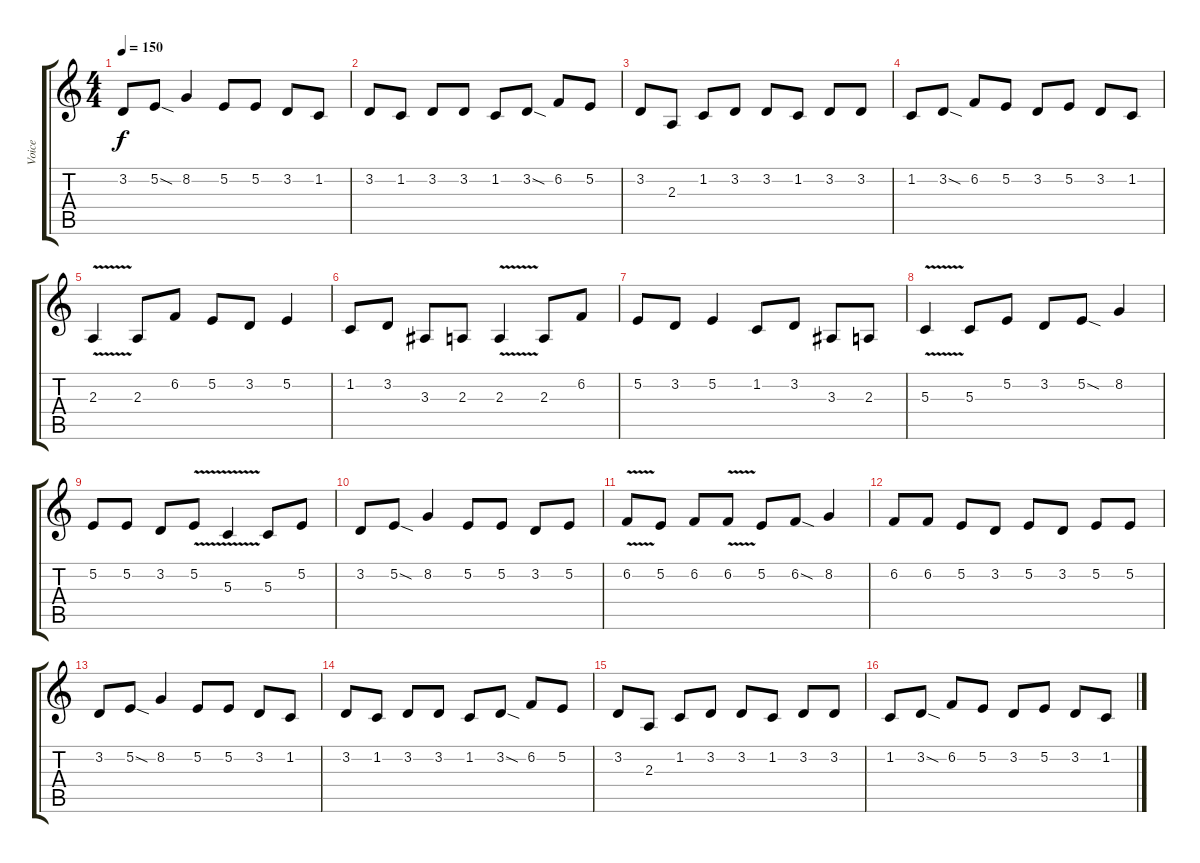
\track ("Voice" "Voice") {instrument pad4choir}
\staff {score tabs}
\tuning (E4 B3 G3 D3 A2 E2) {hide}
\ts (4 4)
\tempo 150
\clef g2
\ks c
3.2.8{dy f} 5.2{sod}.8 8.2.4 5.2.8 5.2.8 3.2.8 1.2.8 |
3.2.8 1.2.8 3.2.8 3.2.8 1.2.8 3.2{sod}.8 6.2.8 5.2.8 |
3.2.8 2.3.8 1.2.8 3.2.8 3.2.8 1.2.8 3.2.8 3.2.8 |
1.2.8 3.2{sod}.8 6.2.8 5.2.8 3.2.8 5.2.8 3.2.8 1.2.8 |
2.3{v}.4 2.3.8 6.2.8 5.2.8 3.2.8 5.2.4 |
1.2.8 3.2.8 3.3.8 2.3.8 2.3{v}.4 2.3.8 6.2.8 |
5.2.8 3.2.8 5.2.4 1.2.8 3.2.8 3.3.8 2.3.8 |
5.3{v}.4 5.3.8 5.2.8 3.2.8 5.2{sod}.8 8.2.4 |
5.2.8 5.2.8 3.2.8 5.2{v}.8 5.3{v}.4 5.3.8 5.2.8 |
3.2.8 5.2{sod}.8 8.2.4 5.2.8 5.2.8 3.2.8 5.2.8 |
6.2{v}.8 5.2.8 6.2.8 6.2{v}.8 5.2.8 6.2{sod}.8 8.2.4 |
6.2.8 6.2.8 5.2.8 3.2.8 5.2.8 3.2.8 5.2.8 5.2.8 |
3.2.8 5.2{sod}.8 8.2.4 5.2.8 5.2.8 3.2.8 1.2.8 |
3.2.8 1.2.8 3.2.8 3.2.8 1.2.8 3.2{sod}.8 6.2.8 5.2.8 |
3.2.8 2.3.8 1.2.8 3.2.8 3.2.8 1.2.8 3.2.8 3.2.8 |
1.2.8 3.2{sod}.8 6.2.8 5.2.8 3.2.8 5.2.8 3.2.8 1.2.8
